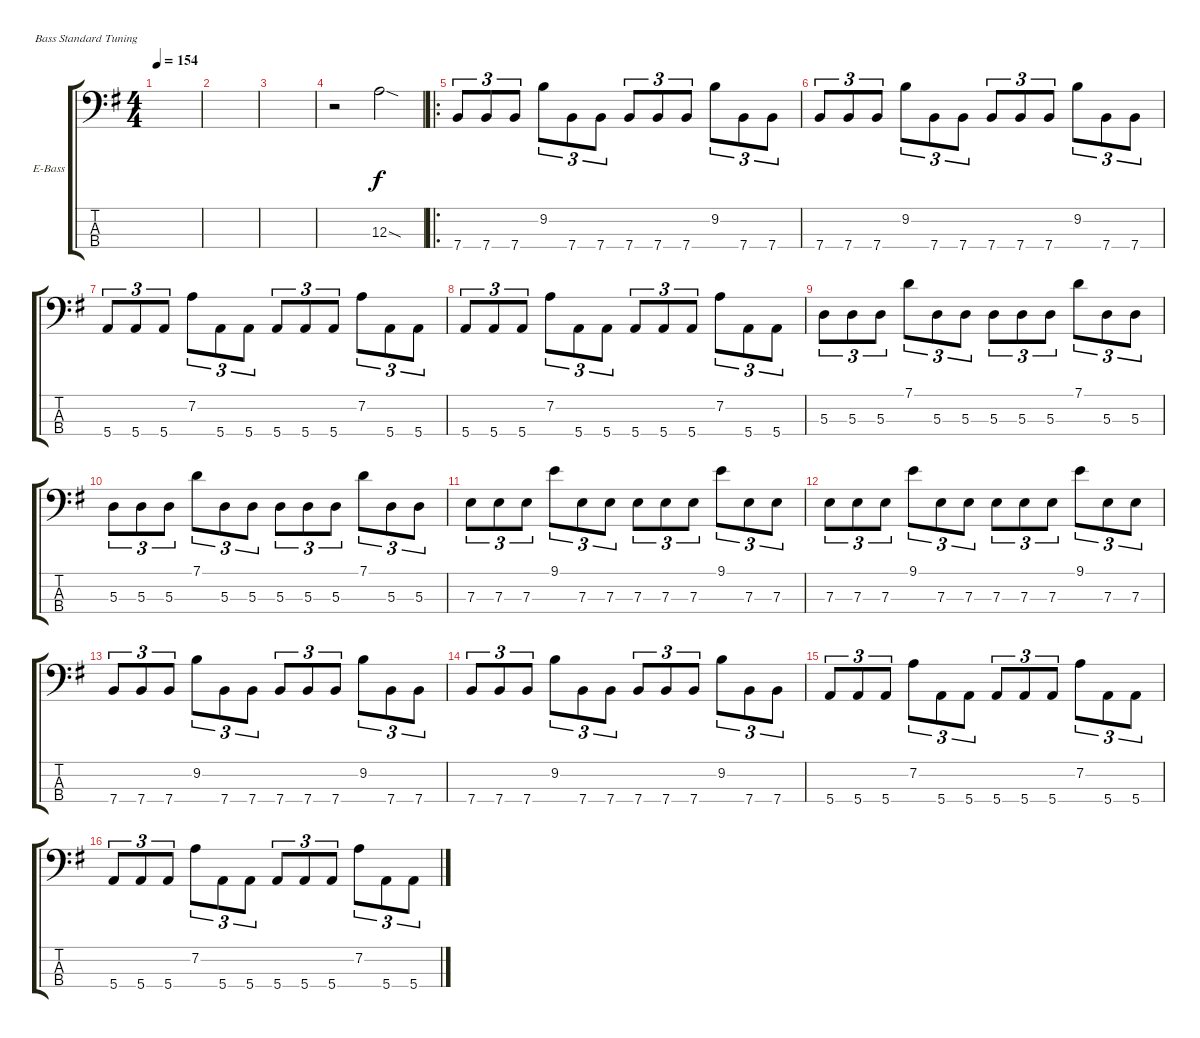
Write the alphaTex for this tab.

\defaultSystemsLayout 4
\bracketExtendMode groupsimilarinstruments
\firstSystemTrackNameOrientation horizontal
\otherSystemsTrackNameOrientation horizontal
\track ("Electric Bass" "E-Bass") {instrument electricbassfinger}
\staff {score tabs}
\tuning (G2 D2 A1 E1)
\ts (4 4)
\tempo 154
\clef f4
\scale
0.487395
\ks g
|
\scale
0.256303 |
\scale
0.256303 |
\scale
0.333333 r.2 12.3{sod}.2 |
\ro
\scale
0.333333 7.4.8{tu (3 2)} 7.4.8{tu (3 2)} 7.4.8{tu (3 2)} 9.2.8{tu (3 2)} 7.4.8{tu (3 2)} 7.4.8{tu (3 2)} 7.4.8{tu (3 2)} 7.4.8{tu (3 2)} 7.4.8{tu (3 2)} 9.2.8{tu (3 2)} 7.4.8{tu (3 2)} 7.4.8{tu (3 2)} |
\scale
0.333333 7.4.8{tu (3 2)} 7.4.8{tu (3 2)} 7.4.8{tu (3 2)} 9.2.8{tu (3 2)} 7.4.8{tu (3 2)} 7.4.8{tu (3 2)} 7.4.8{tu (3 2)} 7.4.8{tu (3 2)} 7.4.8{tu (3 2)} 9.2.8{tu (3 2)} 7.4.8{tu (3 2)} 7.4.8{tu (3 2)} |
\scale
0.333333 5.4.8{tu (3 2)} 5.4.8{tu (3 2)} 5.4.8{tu (3 2)} 7.2.8{tu (3 2)} 5.4.8{tu (3 2)} 5.4.8{tu (3 2)} 5.4.8{tu (3 2)} 5.4.8{tu (3 2)} 5.4.8{tu (3 2)} 7.2.8{tu (3 2)} 5.4.8{tu (3 2)} 5.4.8{tu (3 2)} |
\scale
0.333333 5.4.8{tu (3 2)} 5.4.8{tu (3 2)} 5.4.8{tu (3 2)} 7.2.8{tu (3 2)} 5.4.8{tu (3 2)} 5.4.8{tu (3 2)} 5.4.8{tu (3 2)} 5.4.8{tu (3 2)} 5.4.8{tu (3 2)} 7.2.8{tu (3 2)} 5.4.8{tu (3 2)} 5.4.8{tu (3 2)} |
\scale
0.333333 5.3.8{tu (3 2)} 5.3.8{tu (3 2)} 5.3.8{tu (3 2)} 7.1.8{tu (3 2)} 5.3.8{tu (3 2)} 5.3.8{tu (3 2)} 5.3.8{tu (3 2)} 5.3.8{tu (3 2)} 5.3.8{tu (3 2)} 7.1.8{tu (3 2)} 5.3.8{tu (3 2)} 5.3.8{tu (3 2)} |
5.3.8{tu (3 2)} 5.3.8{tu (3 2)} 5.3.8{tu (3 2)} 7.1.8{tu (3 2)} 5.3.8{tu (3 2)} 5.3.8{tu (3 2)} 5.3.8{tu (3 2)} 5.3.8{tu (3 2)} 5.3.8{tu (3 2)} 7.1.8{tu (3 2)} 5.3.8{tu (3 2)} 5.3.8{tu (3 2)} |
7.3.8{tu (3 2)} 7.3.8{tu (3 2)} 7.3.8{tu (3 2)} 9.1.8{tu (3 2)} 7.3.8{tu (3 2)} 7.3.8{tu (3 2)} 7.3.8{tu (3 2)} 7.3.8{tu (3 2)} 7.3.8{tu (3 2)} 9.1.8{tu (3 2)} 7.3.8{tu (3 2)} 7.3.8{tu (3 2)} |
7.3.8{tu (3 2)} 7.3.8{tu (3 2)} 7.3.8{tu (3 2)} 9.1.8{tu (3 2)} 7.3.8{tu (3 2)} 7.3.8{tu (3 2)} 7.3.8{tu (3 2)} 7.3.8{tu (3 2)} 7.3.8{tu (3 2)} 9.1.8{tu (3 2)} 7.3.8{tu (3 2)} 7.3.8{tu (3 2)} |
7.4.8{tu (3 2)} 7.4.8{tu (3 2)} 7.4.8{tu (3 2)} 9.2.8{tu (3 2)} 7.4.8{tu (3 2)} 7.4.8{tu (3 2)} 7.4.8{tu (3 2)} 7.4.8{tu (3 2)} 7.4.8{tu (3 2)} 9.2.8{tu (3 2)} 7.4.8{tu (3 2)} 7.4.8{tu (3 2)} |
7.4.8{tu (3 2)} 7.4.8{tu (3 2)} 7.4.8{tu (3 2)} 9.2.8{tu (3 2)} 7.4.8{tu (3 2)} 7.4.8{tu (3 2)} 7.4.8{tu (3 2)} 7.4.8{tu (3 2)} 7.4.8{tu (3 2)} 9.2.8{tu (3 2)} 7.4.8{tu (3 2)} 7.4.8{tu (3 2)} |
5.4.8{tu (3 2)} 5.4.8{tu (3 2)} 5.4.8{tu (3 2)} 7.2.8{tu (3 2)} 5.4.8{tu (3 2)} 5.4.8{tu (3 2)} 5.4.8{tu (3 2)} 5.4.8{tu (3 2)} 5.4.8{tu (3 2)} 7.2.8{tu (3 2)} 5.4.8{tu (3 2)} 5.4.8{tu (3 2)} |
5.4.8{tu (3 2)} 5.4.8{tu (3 2)} 5.4.8{tu (3 2)} 7.2.8{tu (3 2)} 5.4.8{tu (3 2)} 5.4.8{tu (3 2)} 5.4.8{tu (3 2)} 5.4.8{tu (3 2)} 5.4.8{tu (3 2)} 7.2.8{tu (3 2)} 5.4.8{tu (3 2)} 5.4.8{tu (3 2)}
